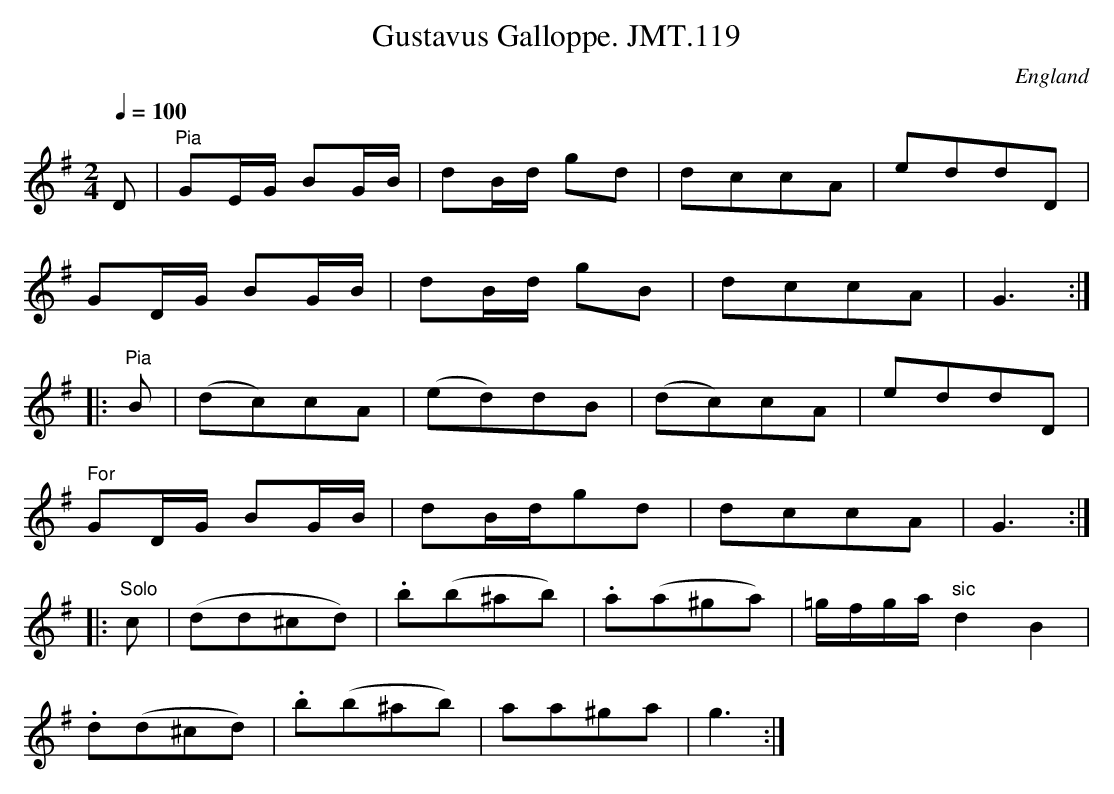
X:1
T:Gustavus Galloppe. JMT.119
L:1/8
M:2/4
O:England
Q:1/4=100
K:G
D|"Pia"GE/G/ BG/B/|dB/d/ gd|dccA|eddD|!
GD/G/ BG/B/|dB/d/ gB|dccA|G3:|!
|:"Pia"B|(dc)cA|(ed)dB|(dc)cA|eddD|!
" For"GD/G/ BG/B/|dB/d/gd|dccA|G3:|!
|:"Solo"c|(dd^cd)|.b(b^ab)|.a(a^ga)|=g/f/g/a/"sic"d2B2|!
.d(d^cd)|.b(b^ab)|aa^ga|g3:|
